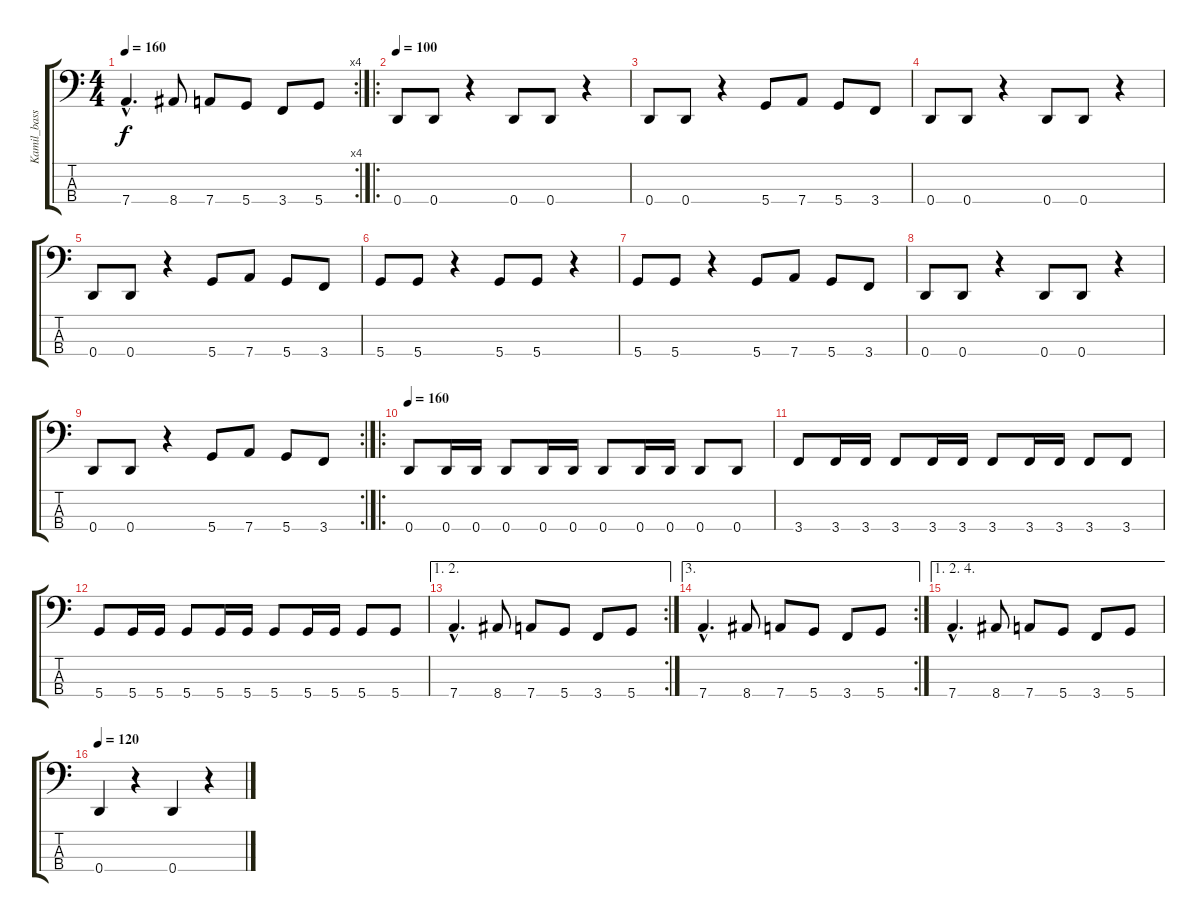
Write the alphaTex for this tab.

\track ("Kamil_bass" "Kamil_bass") {instrument electricguitarjazz}
\staff {score tabs}
\tuning (F2 C2 G1 D1) {hide}
\rc 4
\ts (4 4)
\tempo 160
\clef f4
\ks c
7.4{hac}.4{d dy f} 8.4.8 7.4.8 5.4.8 3.4.8 5.4.8 |
\ro
\tempo 100
0.4.8 0.4.8 r.4 0.4.8 0.4.8 r.4 |
0.4.8 0.4.8 r.4 5.4.8 7.4.8 5.4.8 3.4.8 |
0.4.8 0.4.8 r.4 0.4.8 0.4.8 r.4 |
0.4.8 0.4.8 r.4 5.4.8 7.4.8 5.4.8 3.4.8 |
5.4.8 5.4.8 r.4 5.4.8 5.4.8 r.4 |
5.4.8 5.4.8 r.4 5.4.8 7.4.8 5.4.8 3.4.8 |
0.4.8 0.4.8 r.4 0.4.8 0.4.8 r.4 |
\rc 2
0.4.8 0.4.8 r.4 5.4.8 7.4.8 5.4.8 3.4.8 |
\ro
\tempo 160
0.4.8 0.4.16 0.4.16 0.4.8 0.4.16 0.4.16 0.4.8 0.4.16 0.4.16 0.4.8 0.4.8 |
3.4.8 3.4.16 3.4.16 3.4.8 3.4.16 3.4.16 3.4.8 3.4.16 3.4.16 3.4.8 3.4.8 |
5.4.8 5.4.16 5.4.16 5.4.8 5.4.16 5.4.16 5.4.8 5.4.16 5.4.16 5.4.8 5.4.8 |
\ae (1 2)
\rc 2
7.4{hac}.4{d} 8.4.8 7.4.8 5.4.8 3.4.8 5.4.8 |
\ae 3
\rc 2
7.4{hac}.4{d} 8.4.8 7.4.8 5.4.8 3.4.8 5.4.8 |
\ae (1 2 4)
7.4{hac}.4{d} 8.4.8 7.4.8 5.4.8 3.4.8 5.4.8 |
\tempo 120
0.4.4 r.4 0.4.4 r.4
